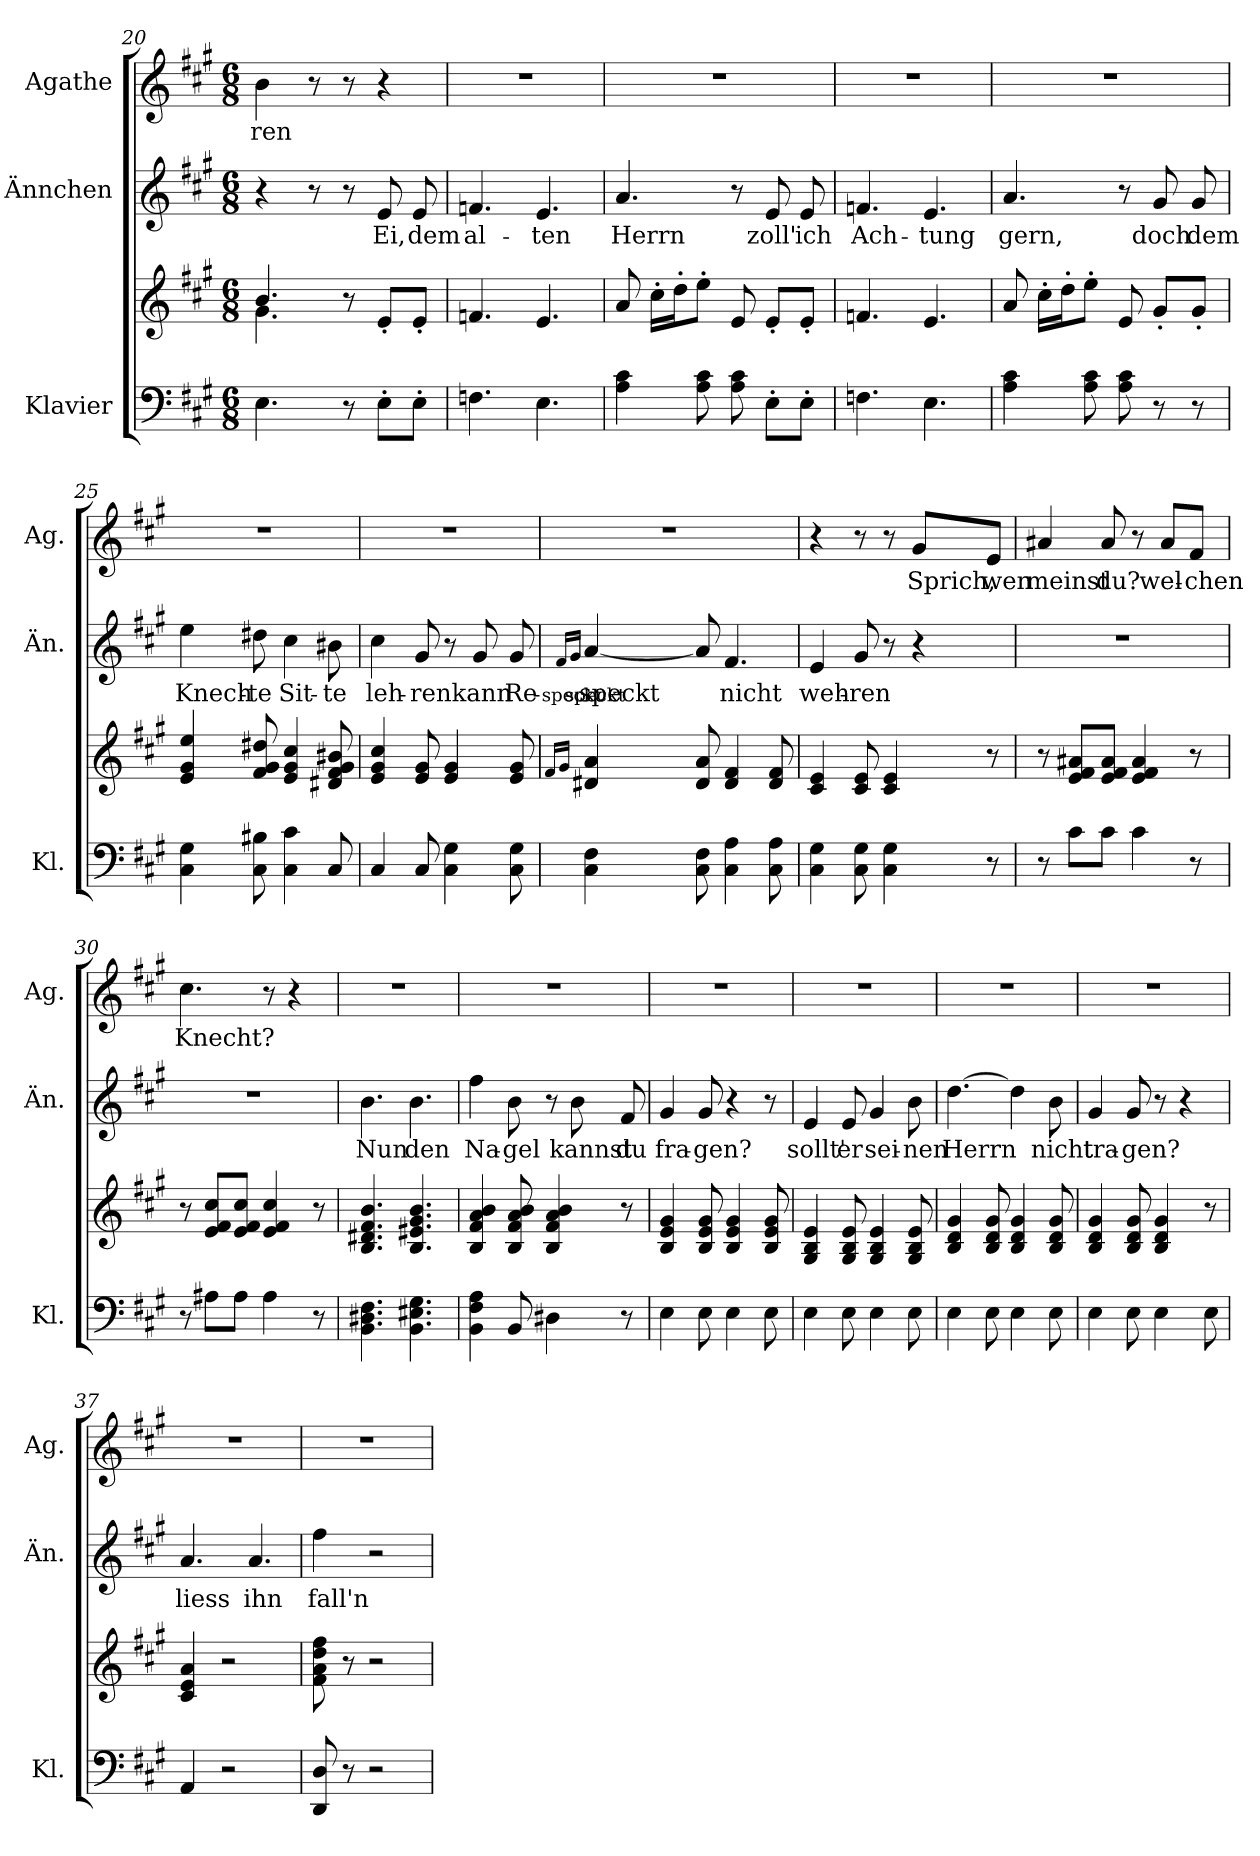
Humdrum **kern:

**kern	**kern	**kern	**text	**kern	**text
*part3	*part3	*part2	*part2	*part1	*part1
*staff4	*staff3	*staff2	*staff2	*staff1	*staff1
*I"Klavier	*	*I"Ännchen	*	*I"Agathe	*
*I'Kl.	*	*I'Än.	*	*I'Ag.	*
*clefF4	*clefG2	*clefG2	*	*clefG2	*
*k[f#c#g#]	*k[f#c#g#]	*k[f#c#g#]	*	*k[f#c#g#]	*
*M6/8	*M6/8	*M6/8	*	*M6/8	*
=20	=20	=20	=20	=20	=20
*	*^	*	*	*	*
4.E\	4.b/	4.g#\	4r	.	4b\	-ren
.	.	.	8r	.	8r	.
8r	8r	4.ryy	8r	.	8r	.
8E'\L	8e'/L	.	8e/	Ei,	4r	.
8E'\J	8e'/J	.	8e/	dem	.	.
*	*v	*v	*	*	*	*
=21	=21	=21	=21	=21	=21
4.Fn\	4.fn/	4.fn/	al-	2.r	.
4.E\	4.e/	4.e/	-ten	.	.
=22	=22	=22	=22	=22	=22
4A\ 4c#\	8a/	4.a/	Herrn	2.r	.
.	16cc#'\LL	.	.	.	.
.	16dd'\J	.	.	.	.
8A\ 8c#\	8ee'\J	.	.	.	.
8A\ 8c#\	8e/	8r	.	.	.
8E'\L	8e'/L	8e/	zoll'	.	.
8E'\J	8e'/J	8e/	ich	.	.
!!LO:LB:g=z
=23	=23	=23	=23	=23	=23
4.Fn\	4.fn/	4.fn/	Ach-	2.r	.
4.E\	4.e/	4.e/	-tung	.	.
=24	=24	=24	=24	=24	=24
4A\ 4c#\	8a/	4.a/	gern,	2.r	.
.	16cc#'\LL	.	.	.	.
.	16dd'\J	.	.	.	.
8A\ 8c#\	8ee'\J	.	.	.	.
8A\ 8c#\	8e/	8r	.	.	.
8r	8g#'/L	8g#/	doch	.	.
8r	8g#'/J	8g#/	dem	.	.
=25	=25	=25	=25	=25	=25
4C#\ 4G#\	4e/ 4g#/ 4ee/	4ee\	Knech-	2.r	.
8C#\ 8B#X\	8f#/ 8g#/ 8dd#X/	8dd#X\	-te	.	.
4C#\ 4c#\	4e/ 4g#/ 4cc#/	4cc#\	Sit-	.	.
8C#/	8d#X/ 8f#/ 8g#/ 8b#X/	8b#X\	-te	.	.
=26	=26	=26	=26	=26	=26
4C#/	4e/ 4g#/ 4cc#/	4cc#\	leh-	2.r	.
8C#/	8e/ 8g#/	8g#/	-ren	.	.
4C#\ 4G#\	4e/ 4g#/	8r	.	.	.
.	.	8g#/	kann	.	.
8C#\ 8G#\	8e/ 8g#/	8g#/	Re-	.	.
!!LO:LB:g=z
=27	=27	=27	=27	=27	=27
.	16qf#/LL	16qf#/LL	-speckt	.	.
.	16qg#/JJ	16qg#/JJ	-speckt	.	.
4C#\ 4F#\	4d#X/ 4a/	[4a/	-speckt	2.r	.
8C#\ 8F#\	8d#/ 8a/	8a/]	.	.	.
4C#\ 4A\	4d#/ 4f#/	4.f#/	nicht	.	.
8C#\ 8A\	8d#/ 8f#/	.	.	.	.
=28	=28	=28	=28	=28	=28
4C#\ 4G#\	4c#/ 4e/	4e/	weh-	4r	.
8C#\ 8G#\	8c#/ 8e/	8g#/	-ren	8r	.
4C#\ 4G#\	4c#/ 4e/	8r	.	8r	.
.	.	4r	.	8g#/L	Sprich,
8r	8r	.	.	8e/J	wen
=29	=29	=29	=29	=29	=29
8r	8r	2.r	.	4a#X/	meinst
8c#\L	8e/ 8f#/ 8a#X/L	.	.	.	.
8c#\J	8e/ 8f#/ 8a#/J	.	.	8a#/	du?
4c#\	4e/ 4f#/ 4a#/	.	.	8r	.
.	.	.	.	8a#/L	wel-
8r	8r	.	.	8f#/J	-chen
=30	=30	=30	=30	=30	=30
8r	8r	2.r	.	4.cc#\	Knecht?
8A#X\L	8e/ 8f#/ 8cc#/L	.	.	.	.
8A#\J	8e/ 8f#/ 8cc#/J	.	.	.	.
4A#\	4e/ 4f#/ 4cc#/	.	.	8r	.
.	.	.	.	4r	.
8r	8r	.	.	.	.
!!LO:LB:g=z
=31	=31	=31	=31	=31	=31
4.BB\ 4.D#X\ 4.F#\	4.B/ 4.d#X/ 4.f#/ 4.b/	4.b\	Nun	2.r	.
4.BB\ 4.E#X\ 4.G#\	4.B/ 4.e#X/ 4.g#/ 4.b/	4.b\	den	.	.
=32	=32	=32	=32	=32	=32
4BB\ 4F#\ 4A\	4B/ 4f#/ 4a/ 4b/	4ff#\	Na-	2.r	.
8BB/	8B/ 8f#/ 8a/ 8b/	8b\	-gel	.	.
4D#X\	4B/ 4f#/ 4a/ 4b/	8r	.	.	.
.	.	8b\	kannst	.	.
8r	8r	8f#/	du	.	.
=33	=33	=33	=33	=33	=33
4E\	4B/ 4e/ 4g#/	4g#/	fra-	2.r	.
8E\	8B/ 8e/ 8g#/	8g#/	-gen?	.	.
4E\	4B/ 4e/ 4g#/	4r	.	.	.
8E\	8B/ 8e/ 8g#/	8r	.	.	.
=34	=34	=34	=34	=34	=34
4E\	4G#/ 4B/ 4e/	4e/	sollt'	2.r	.
8E\	8G#/ 8B/ 8e/	8e/	er	.	.
4E\	4G#/ 4B/ 4e/	4g#/	sei-	.	.
8E\	8G#/ 8B/ 8e/	8b\	-nen	.	.
=35	=35	=35	=35	=35	=35
4E\	4B/ 4d/ 4g#/	[4.dd\	-Herrn	2.r	.
8E\	8B/ 8d/ 8g#/	.	.	.	.
4E\	4B/ 4d/ 4g#/	4dd\]	.	.	.
8E\	8B/ 8d/ 8g#/	8b\	nicht	.	.
!!LO:PB:g=z
=36	=36	=36	=36	=36	=36
4E\	4B/ 4d/ 4g#/	4g#/	tra-	2.r	.
8E\	8B/ 8d/ 8g#/	8g#/	-gen?	.	.
4E\	4B/ 4d/ 4g#/	8r	.	.	.
.	.	4r	.	.	.
8E\	8r	.	.	.	.
=37	=37	=37	=37	=37	=37
4AA/	4c#/ 4e/ 4a/	4.a/	liess	2.r	.
2r	2r	.	.	.	.
.	.	4.a/	ihn	.	.
=38	=38	=38	=38	=38	=38
8DD/ 8D/	8f#\ 8a\ 8dd\ 8ff#\	4ff#\	fall'n	2.r	.
8r	8r	.	.	.	.
2r	2r	2r	.	.	.
=	=	=	=	=	=
*-	*-	*-	*-	*-	*-
